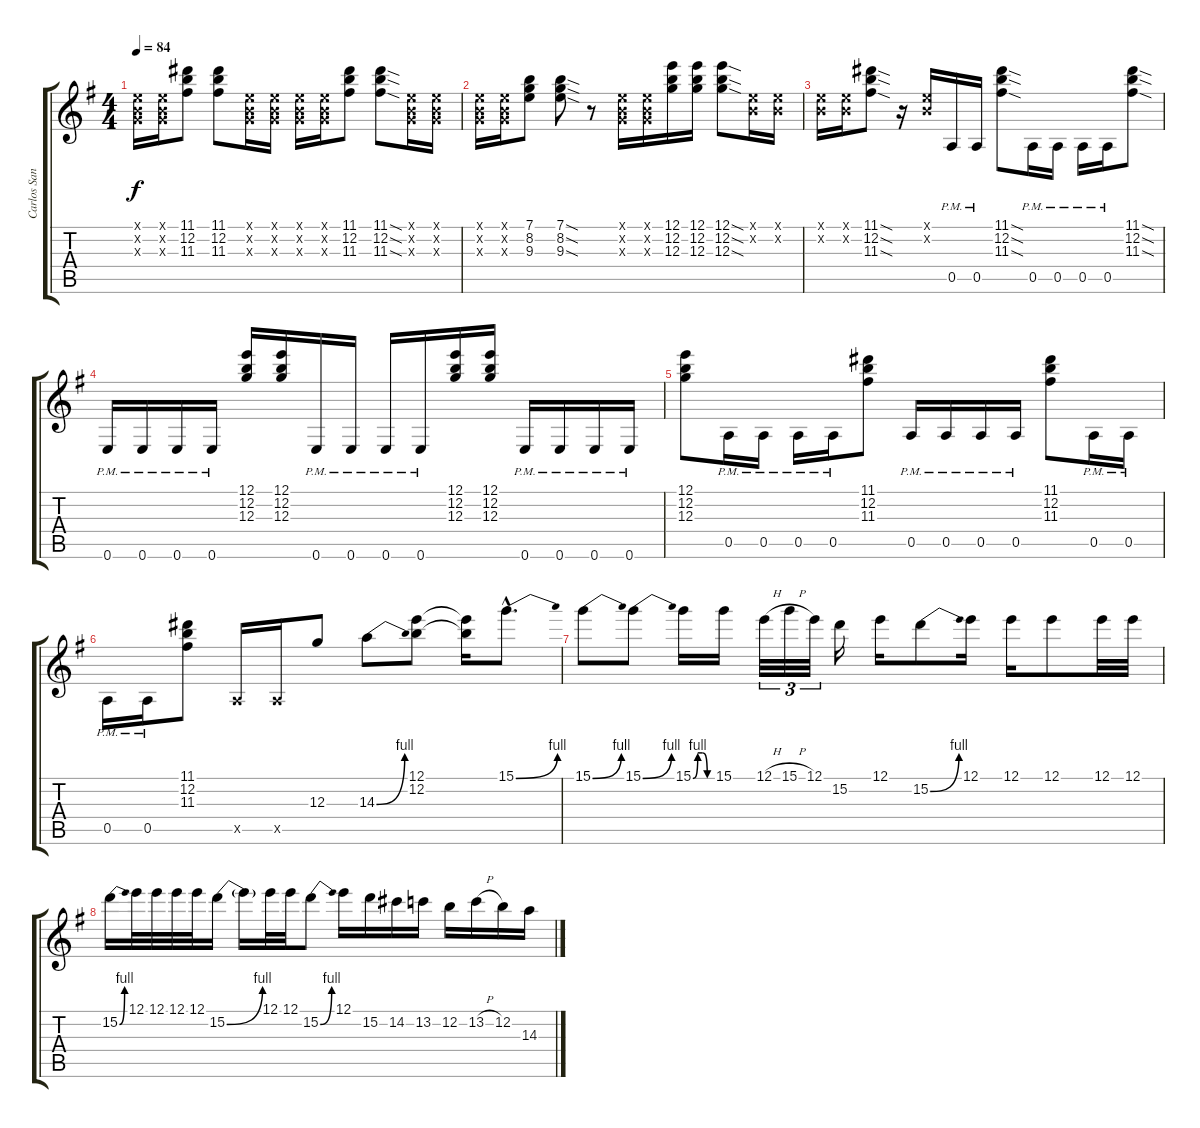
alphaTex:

\track ("Carlos Santana" "Carlos San") {instrument distortionguitar}
\staff {score tabs}
\tuning (E4 B3 G3 D3 A2 E2) {hide}
\ts (4 4)
\tempo 84
\clef g2
\ks g
(0.1{x} 0.2{x} 0.3{x}).16{dy f} (0.1{x} 0.2{x} 0.3{x}).16 (11.1 12.2 11.3).8 (11.1 12.2 11.3).8 (0.1{x} 0.2{x} 0.3{x}).16 (0.1{x} 0.2{x} 0.3{x}).16 (0.1{x} 0.2{x} 0.3{x}).16 (0.1{x} 0.2{x} 0.3{x}).16 (11.1 12.2 11.3).8 (11.1{sod} 12.2{sod} 11.3{sod}).8 (0.1{x} 0.2{x} 0.3{x}).16 (0.1{x} 0.2{x} 0.3{x}).16 |
(0.1{x} 0.2{x} 0.3{x}).16 (0.1{x} 0.2{x} 0.3{x}).16 (7.1 8.2 9.3).8 (7.1{sod} 8.2{sod} 9.3{sod}).8 r.8 (0.1{x} 0.2{x} 0.3{x}).16 (0.1{x} 0.2{x} 0.3{x}).16 (12.1 12.2 12.3).16 (12.1 12.2 12.3).16 (12.1{sod} 12.2{sod} 12.3{sod}).8 (0.1{x} 0.2{x}).16 (0.1{x} 0.2{x}).16 |
(0.1{x} 0.2{x}).16 (0.1{x} 0.2{x}).16 (11.1{sod} 12.2{sod} 11.3{sod}).8 r.16 (0.1{x} 0.2{x}).16 0.5{pm}.16 0.5{pm}.16 (11.1{sod} 12.2{sod} 11.3{sod}).8 0.5{pm}.16 0.5{pm}.16 0.5{pm}.16 0.5{pm}.16 (11.1{sod} 12.2{sod} 11.3{sod}).8 |
0.6{pm}.16 0.6{pm}.16 0.6{pm}.16 0.6{pm}.16 (12.1 12.2 12.3).16 (12.1 12.2 12.3).16 0.6{pm}.16 0.6{pm}.16 0.6{pm}.16 0.6{pm}.16 (12.1 12.2 12.3).16 (12.1 12.2 12.3).16 0.6{pm}.16 0.6{pm}.16 0.6{pm}.16 0.6{pm}.16 |
(12.1 12.2 12.3).8 0.5{pm}.16 0.5{pm}.16 0.5{pm}.16 0.5{pm}.16 (11.1 12.2 11.3).8 0.5{pm}.16 0.5{pm}.16 0.5{pm}.16 0.5{pm}.16 (11.1 12.2 11.3).8 0.5{pm}.16 0.5{pm}.16 |
0.5{pm}.16 0.5{pm}.16 (11.1 12.2 11.3).8 0.5{x}.16 0.5{x}.16 12.3.8 14.3{be (bend 0 0 60 4)}.8 (12.1 12.2).8 (12.1{t} 12.2{t}).16 15.1{be (bend 0 0 60 4) hac}.8{d} |
15.1{be (bend 0 0 60 4)}.8 15.1{be (bend 0 0 60 4)}.8 15.1{be (custom 0 0 15 4 30 4 45 0 60 0)}.16 15.1.16 12.1{h}.32{tu (3 2)} 15.1{h}.32{tu (3 2)} 12.1.32{tu (3 2)} 15.2.16 12.1.16 15.2{be (bend 0 0 60 4)}.8 12.1.16 12.1.16 12.1.8 12.1.32 12.1.32 |
15.2{be (bend 0 0 60 4)}.16 12.1.32 12.1.32 12.1.32 12.1.32 15.2{be (bend 0 0 60 4)}.16 15.2{t}.16 12.1.32 12.1.32 15.2{be (bend 0 0 60 4)}.8 12.1.16 15.2.16 14.2.16 13.2.16 12.2.16 13.2{h}.16 12.2.16 14.3.16
